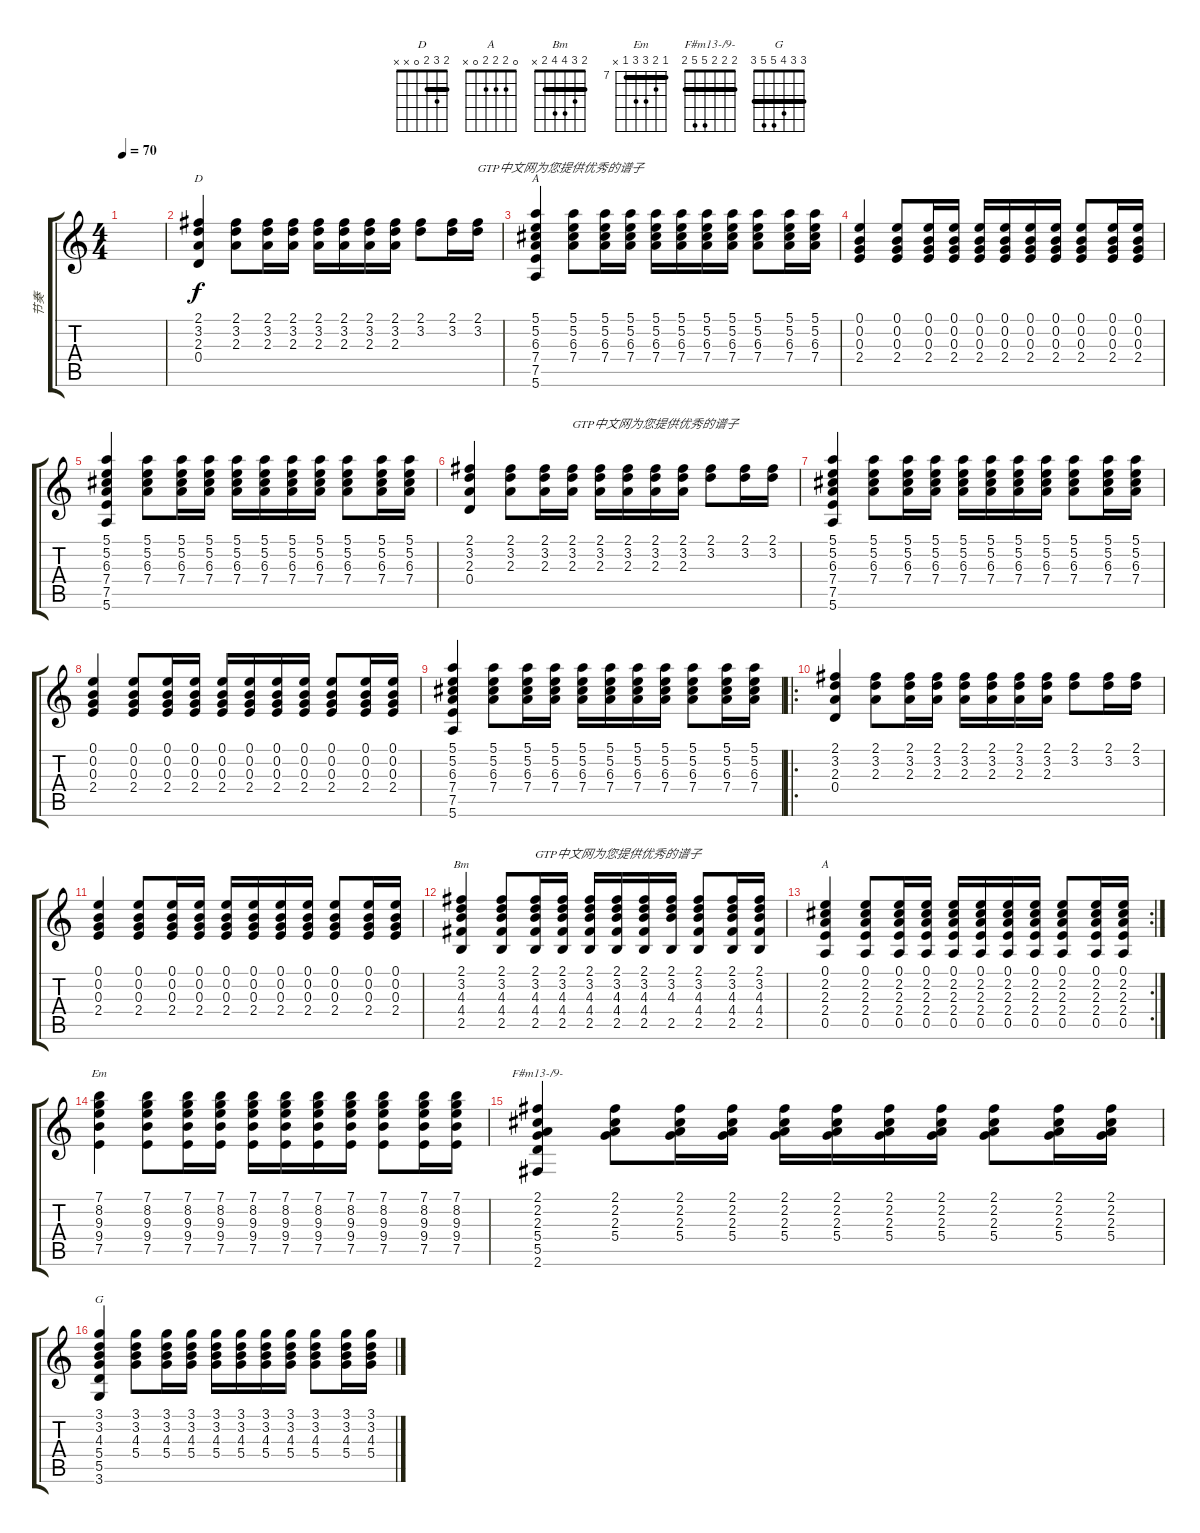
\track ("节奏" "节奏") {instrument acousticguitarsteel}
\staff {score tabs}
\tuning (E4 B3 G3 D3 A2 E2) {hide}
\chord ("D" 2 3 2 0 x x) {barre 2}
\chord ("A" 5 5 6 7 7 5) {firstfret 5 barre 5}
\chord ("Bm" 2 3 4 4 2 x) {barre 2}
\chord ("A" 0 2 2 2 0 x)
\chord ("Em" 7 8 9 9 7 x) {firstfret 7 barre 7}
\chord ("F#m13-/9-" 2 2 2 5 5 2) {barre 2}
\chord ("G" 3 3 4 5 5 3) {barre 3}
\ts (4 4)
\tempo 70
\clef g2
\ks c
|
(2.1 3.2 2.3 0.4).4{ch "D"} (2.1 3.2 2.3).8 (2.1 3.2 2.3).16 (2.1 3.2 2.3).16 (2.1 3.2 2.3).16 (2.1 3.2 2.3).16 (2.1 3.2 2.3).16 (2.1 3.2 2.3).16 (2.1 3.2).8 (2.1 3.2).16 (2.1 3.2).16{txt "GTP中文网为您提供优秀的谱子"} |
(5.1 5.2 6.3 7.4 7.5 5.6).4{ch "A"} (5.1 5.2 6.3 7.4).8 (5.1 5.2 6.3 7.4).16 (5.1 5.2 6.3 7.4).16 (5.1 5.2 6.3 7.4).16 (5.1 5.2 6.3 7.4).16 (5.1 5.2 6.3 7.4).16 (5.1 5.2 6.3 7.4).16 (5.1 5.2 6.3 7.4).8 (5.1 5.2 6.3 7.4).16 (5.1 5.2 6.3 7.4).16 |
(0.1 0.2 0.3 2.4).4 (0.1 0.2 0.3 2.4).8 (0.1 0.2 0.3 2.4).16 (0.1 0.2 0.3 2.4).16 (0.1 0.2 0.3 2.4).16 (0.1 0.2 0.3 2.4).16 (0.1 0.2 0.3 2.4).16 (0.1 0.2 0.3 2.4).16 (0.1 0.2 0.3 2.4).8 (0.1 0.2 0.3 2.4).16 (0.1 0.2 0.3 2.4).16 |
(5.1 5.2 6.3 7.4 7.5 5.6).4 (5.1 5.2 6.3 7.4).8 (5.1 5.2 6.3 7.4).16 (5.1 5.2 6.3 7.4).16 (5.1 5.2 6.3 7.4).16 (5.1 5.2 6.3 7.4).16 (5.1 5.2 6.3 7.4).16 (5.1 5.2 6.3 7.4).16 (5.1 5.2 6.3 7.4).8 (5.1 5.2 6.3 7.4).16 (5.1 5.2 6.3 7.4).16 |
(2.1 3.2 2.3 0.4).4 (2.1 3.2 2.3).8 (2.1 3.2 2.3).16 (2.1 3.2 2.3).16{txt "GTP中文网为您提供优秀的谱子"} (2.1 3.2 2.3).16 (2.1 3.2 2.3).16 (2.1 3.2 2.3).16 (2.1 3.2 2.3).16 (2.1 3.2).8 (2.1 3.2).16 (2.1 3.2).16 |
(5.1 5.2 6.3 7.4 7.5 5.6).4 (5.1 5.2 6.3 7.4).8 (5.1 5.2 6.3 7.4).16 (5.1 5.2 6.3 7.4).16 (5.1 5.2 6.3 7.4).16 (5.1 5.2 6.3 7.4).16 (5.1 5.2 6.3 7.4).16 (5.1 5.2 6.3 7.4).16 (5.1 5.2 6.3 7.4).8 (5.1 5.2 6.3 7.4).16 (5.1 5.2 6.3 7.4).16 |
(0.1 0.2 0.3 2.4).4 (0.1 0.2 0.3 2.4).8 (0.1 0.2 0.3 2.4).16 (0.1 0.2 0.3 2.4).16 (0.1 0.2 0.3 2.4).16 (0.1 0.2 0.3 2.4).16 (0.1 0.2 0.3 2.4).16 (0.1 0.2 0.3 2.4).16 (0.1 0.2 0.3 2.4).8 (0.1 0.2 0.3 2.4).16 (0.1 0.2 0.3 2.4).16 |
(5.1 5.2 6.3 7.4 7.5 5.6).4 (5.1 5.2 6.3 7.4).8 (5.1 5.2 6.3 7.4).16 (5.1 5.2 6.3 7.4).16 (5.1 5.2 6.3 7.4).16 (5.1 5.2 6.3 7.4).16 (5.1 5.2 6.3 7.4).16 (5.1 5.2 6.3 7.4).16 (5.1 5.2 6.3 7.4).8 (5.1 5.2 6.3 7.4).16 (5.1 5.2 6.3 7.4).16 |
\ro
(2.1 3.2 2.3 0.4).4 (2.1 3.2 2.3).8 (2.1 3.2 2.3).16 (2.1 3.2 2.3).16 (2.1 3.2 2.3).16 (2.1 3.2 2.3).16 (2.1 3.2 2.3).16 (2.1 3.2 2.3).16 (2.1 3.2).8 (2.1 3.2).16 (2.1 3.2).16 |
(0.1 0.2 0.3 2.4).4 (0.1 0.2 0.3 2.4).8 (0.1 0.2 0.3 2.4).16 (0.1 0.2 0.3 2.4).16 (0.1 0.2 0.3 2.4).16 (0.1 0.2 0.3 2.4).16 (0.1 0.2 0.3 2.4).16 (0.1 0.2 0.3 2.4).16 (0.1 0.2 0.3 2.4).8 (0.1 0.2 0.3 2.4).16 (0.1 0.2 0.3 2.4).16 |
(2.1 3.2 4.3 4.4 2.5).4{ch "Bm"} (2.1 3.2 4.3 4.4 2.5).8 (2.1 3.2 4.3 4.4 2.5).16{txt "GTP中文网为您提供优秀的谱子"} (2.1 3.2 4.3 4.4 2.5).16 (2.1 3.2 4.3 4.4 2.5).16 (2.1 3.2 4.3 4.4 2.5).16 (2.1 3.2 4.3 4.4 2.5).16 (2.1 3.2 4.3 2.5).16 (2.1 3.2 4.3 4.4 2.5).8 (2.1 3.2 4.3 4.4 2.5).16 (2.1 3.2 4.3 4.4 2.5).16 |
\rc 2
(0.1 2.2 2.3 2.4 0.5).4{ch "A"} (0.1 2.2 2.3 2.4 0.5).8 (0.1 2.2 2.3 2.4 0.5).16 (0.1 2.2 2.3 2.4 0.5).16 (0.1 2.2 2.3 2.4 0.5).16 (0.1 2.2 2.3 2.4 0.5).16 (0.1 2.2 2.3 2.4 0.5).16 (0.1 2.2 2.3 2.4 0.5).16 (0.1 2.2 2.3 2.4 0.5).8 (0.1 2.2 2.3 2.4 0.5).16 (0.1 2.2 2.3 2.4 0.5).16 |
(7.1 8.2 9.3 9.4 7.5).4{ch "Em"} (7.1 8.2 9.3 9.4 7.5).8 (7.1 8.2 9.3 9.4 7.5).16 (7.1 8.2 9.3 9.4 7.5).16 (7.1 8.2 9.3 9.4 7.5).16 (7.1 8.2 9.3 9.4 7.5).16 (7.1 8.2 9.3 9.4 7.5).16 (7.1 8.2 9.3 9.4 7.5).16 (7.1 8.2 9.3 9.4 7.5).8 (7.1 8.2 9.3 9.4 7.5).16 (7.1 8.2 9.3 9.4 7.5).16 |
(2.1 2.2 2.3 5.4 5.5 2.6).4{ch "F#m13-/9-"} (2.1 2.2 2.3 5.4).8 (2.1 2.2 2.3 5.4).16 (2.1 2.2 2.3 5.4).16 (2.1 2.2 2.3 5.4).16 (2.1 2.2 2.3 5.4).16 (2.1 2.2 2.3 5.4).16 (2.1 2.2 2.3 5.4).16 (2.1 2.2 2.3 5.4).8 (2.1 2.2 2.3 5.4).16 (2.1 2.2 2.3 5.4).16 |
(3.1 3.2 4.3 5.4 5.5 3.6).4{ch "G"} (3.1 3.2 4.3 5.4).8 (3.1 3.2 4.3 5.4).16 (3.1 3.2 4.3 5.4).16 (3.1 3.2 4.3 5.4).16 (3.1 3.2 4.3 5.4).16 (3.1 3.2 4.3 5.4).16 (3.1 3.2 4.3 5.4).16 (3.1 3.2 4.3 5.4).8 (3.1 3.2 4.3 5.4).16 (3.1 3.2 4.3 5.4).16
